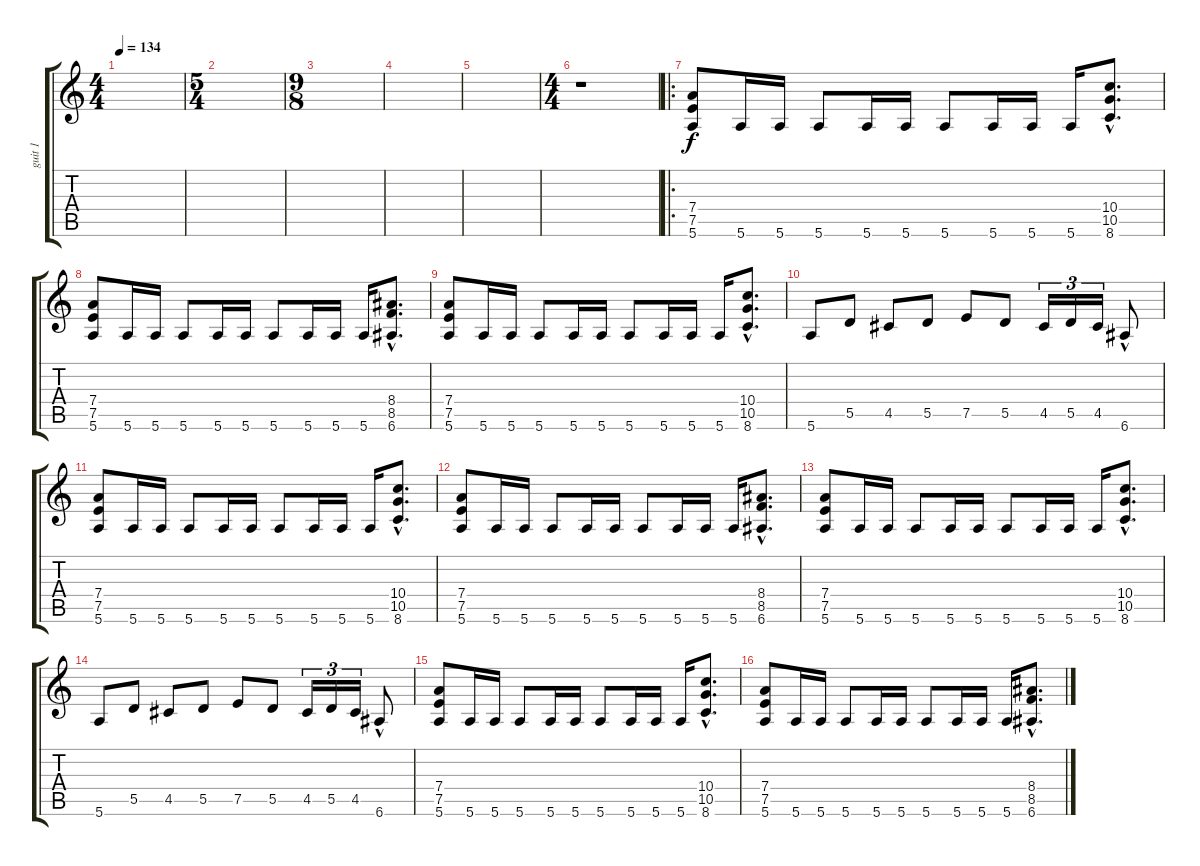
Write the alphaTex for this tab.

\track ("guit 1" "guit 1") {instrument distortionguitar}
\staff {score tabs}
\tuning (E4 B3 G3 D3 A2 E2) {hide}
\ts (4 4)
\tempo 134
\clef g2
\ks c
|
\ts (5 4)
|
\ts (9 8)
|
|
|
\ts (4 4)
r.1 |
\ro
(7.4 7.5 5.6).8 5.6.16 5.6.16 5.6.8 5.6.16 5.6.16 5.6.8 5.6.16 5.6.16 5.6.16 (10.4{hac} 10.5{hac} 8.6{hac}).8{d} |
(7.4 7.5 5.6).8 5.6.16 5.6.16 5.6.8 5.6.16 5.6.16 5.6.8 5.6.16 5.6.16 5.6.16 (8.4{hac} 8.5{hac} 6.6{hac}).8{d} |
(7.4 7.5 5.6).8 5.6.16 5.6.16 5.6.8 5.6.16 5.6.16 5.6.8 5.6.16 5.6.16 5.6.16 (10.4{hac} 10.5{hac} 8.6{hac}).8{d} |
5.6.8 5.5.8 4.5.8 5.5.8 7.5.8 5.5.8 4.5.16{tu (3 2)} 5.5.16{tu (3 2)} 4.5.16{tu (3 2)} 6.6{hac}.8 |
(7.4 7.5 5.6).8 5.6.16 5.6.16 5.6.8 5.6.16 5.6.16 5.6.8 5.6.16 5.6.16 5.6.16 (10.4{hac} 10.5{hac} 8.6{hac}).8{d} |
(7.4 7.5 5.6).8 5.6.16 5.6.16 5.6.8 5.6.16 5.6.16 5.6.8 5.6.16 5.6.16 5.6.16 (8.4{hac} 8.5{hac} 6.6{hac}).8{d} |
(7.4 7.5 5.6).8 5.6.16 5.6.16 5.6.8 5.6.16 5.6.16 5.6.8 5.6.16 5.6.16 5.6.16 (10.4{hac} 10.5{hac} 8.6{hac}).8{d} |
5.6.8 5.5.8 4.5.8 5.5.8 7.5.8 5.5.8 4.5.16{tu (3 2)} 5.5.16{tu (3 2)} 4.5.16{tu (3 2)} 6.6{hac}.8 |
(7.4 7.5 5.6).8 5.6.16 5.6.16 5.6.8 5.6.16 5.6.16 5.6.8 5.6.16 5.6.16 5.6.16 (10.4{hac} 10.5{hac} 8.6{hac}).8{d} |
(7.4 7.5 5.6).8 5.6.16 5.6.16 5.6.8 5.6.16 5.6.16 5.6.8 5.6.16 5.6.16 5.6.16 (8.4{hac} 8.5{hac} 6.6{hac}).8{d}
